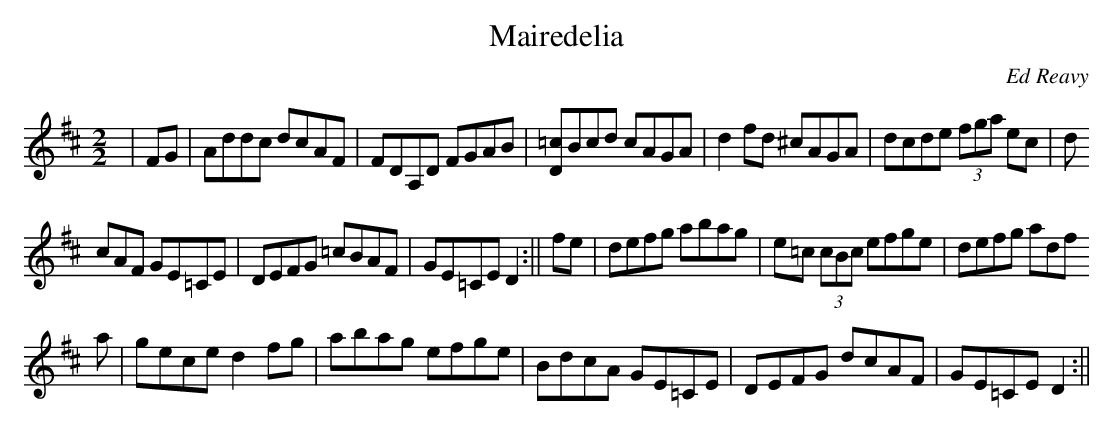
X:1
T:Mairedelia
M:2/2
L:1/8
C:Ed Reavy
K:D
|FG|Addc dcAF|FDA,D FGAB|[D=c]Bcd cAGA|d2 fd ^cAGA|dcde (3fga ec|d
cAF GE=CE|DEFG =cBAF|GE=CE D2:||fe|defg abag|e=c (3cBc efge|defg adf
a|gece d2 fg|abag efge|BdcA GE=CE|DEFG dcAF|GE=CE D2:||
